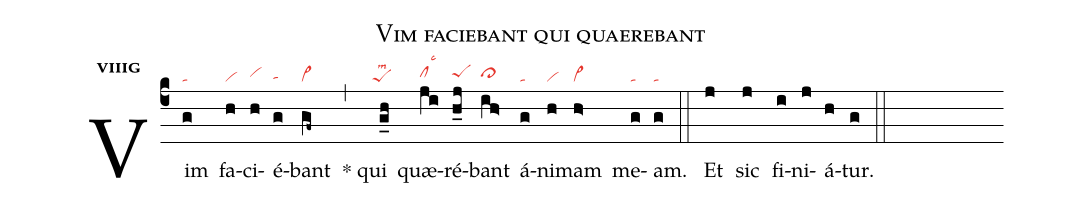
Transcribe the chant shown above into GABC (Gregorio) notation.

name:Vim faciebant qui quaerebant;
office-part:an;
mode:8g;
nabc-lines:1;
%%
initial-style: 1;
name: Vim faciebant qui quaerebant;
mode: 8;
office-part: Antiphona;
annotation: Ant.;
annotation: viii g;
nabc-lines: 1;
%%
(c4) Vim(g|ta) fa(h|vi)ci(h|vihh)é(g|tahg)bant(gf~|vi>) (,) <sp>*</sp> qui(g_h|``peSlsm2) quæ(ji|clhhlsc3)ré(h_j|peShh)bant(ih>|cl>hh) á(g|ta)ni(h|vi)mam(h>|vi>) me(g|ta)am.(g|ta) (::)<eu> Et(j) sic(j) fi(i)ni(j)á(h)tur.(g) </eu>(::)
